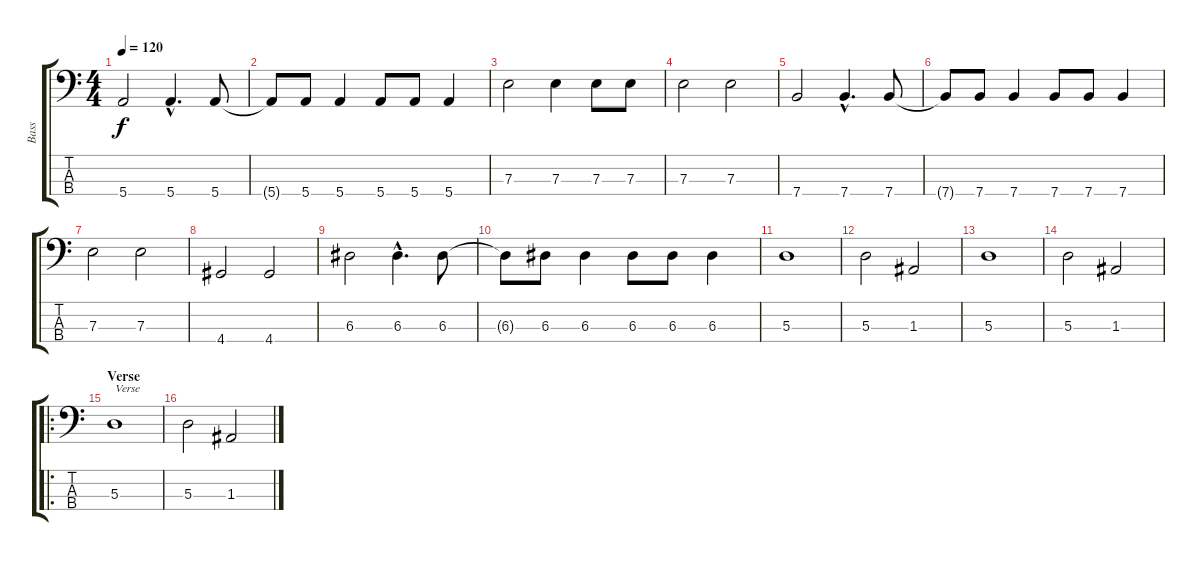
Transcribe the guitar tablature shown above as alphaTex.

\track ("Bass" "Bass") {instrument electricbassfinger}
\staff {score tabs}
\tuning (G2 D2 A1 E1) {hide}
\ts (4 4)
\tempo 120
\clef f4
\ks c
5.4.2{dy f} 5.4{hac}.4{d} 5.4.8 |
5.4{t}.8 5.4.8 5.4.4 5.4.8 5.4.8 5.4.4 |
7.3.2 7.3.4 7.3.8 7.3.8 |
7.3.2 7.3.2 |
7.4.2 7.4{hac}.4{d} 7.4.8 |
7.4{t}.8 7.4.8 7.4.4 7.4.8 7.4.8 7.4.4 |
7.3.2 7.3.2 |
4.4.2 4.4.2 |
6.3.2 6.3{hac}.4{d} 6.3.8 |
6.3{t}.8 6.3.8 6.3.4 6.3.8 6.3.8 6.3.4 |
5.3.1 |
5.3.2 1.3.2 |
5.3.1 |
5.3.2 1.3.2 |
\ro
\section ("" "Verse")
5.3.1{txt "Verse"} |
5.3.2 1.3.2
